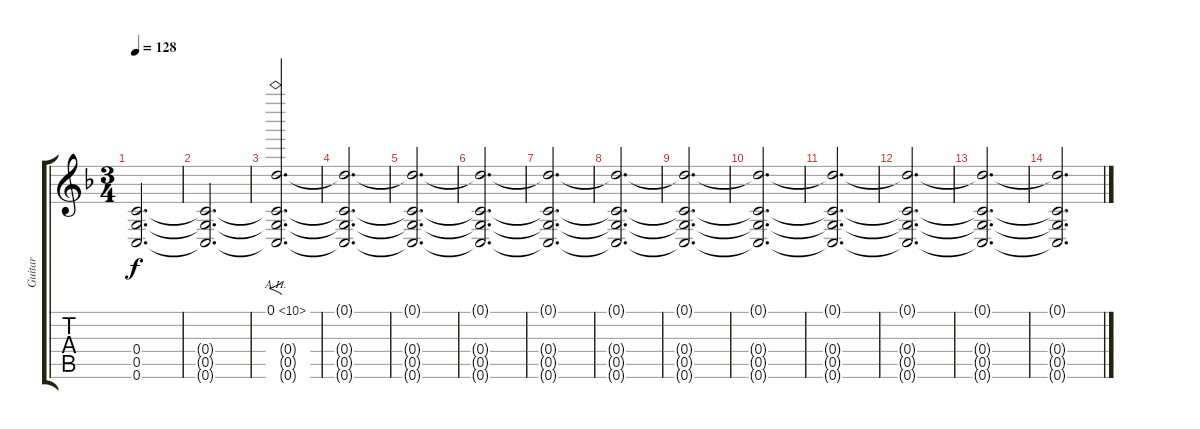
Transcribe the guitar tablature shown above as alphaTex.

\track ("Guitar" "Guitar") {instrument distortionguitar}
\staff {score tabs}
\tuning (D4 A3 F3 C3 G2 C2) {hide}
\ts (3 4)
\tempo 128
\clef g2
\ks f
(0.4{t} 0.5{t} 0.6{t}).2{d dy f} |
(0.4{t} 0.5{t} 0.6{t}).2{d} |
(0.1{ah 10} 0.4{t} 0.5{t} 0.6{t}).2{f d} |
(0.1{t} 0.4{t} 0.5{t} 0.6{t}).2{d} |
(0.1{t} 0.4{t} 0.5{t} 0.6{t}).2{d} |
(0.1{t} 0.4{t} 0.5{t} 0.6{t}).2{d} |
(0.1{t} 0.4{t} 0.5{t} 0.6{t}).2{d} |
(0.1{t} 0.4{t} 0.5{t} 0.6{t}).2{d} |
(0.1{t} 0.4{t} 0.5{t} 0.6{t}).2{d} |
(0.1{t} 0.4{t} 0.5{t} 0.6{t}).2{d} |
(0.1{t} 0.4{t} 0.5{t} 0.6{t}).2{d} |
(0.1{t} 0.4{t} 0.5{t} 0.6{t}).2{d} |
(0.1{t} 0.4{t} 0.5{t} 0.6{t}).2{d} |
(0.1{t} 0.4{t} 0.5{t} 0.6{t}).2{d}
